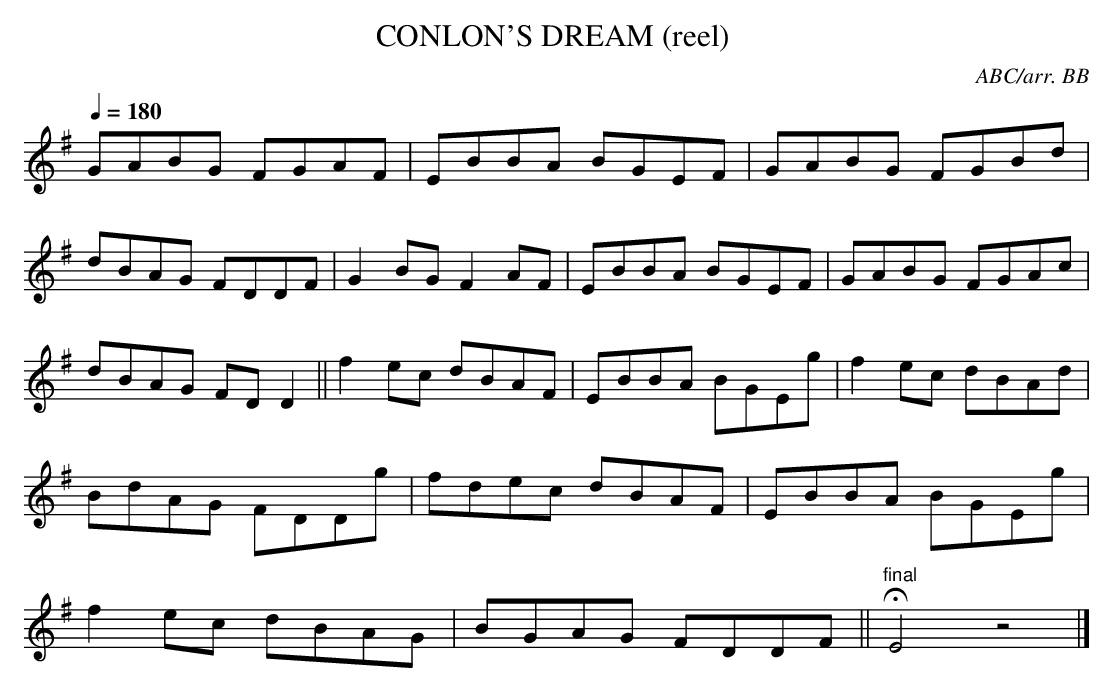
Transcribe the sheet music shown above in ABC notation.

X:1
T:CONLON'S DREAM (reel) \
C:ABC/arr. BB\
Q:1/4=180\
M:4/4\
L:1/8\
K:Em\
GABG FGAF|EBBA BGEF|GABG FGBd|dBAG FDDF|\
G2BG F2AF|EBBA BGEF|GABG FGAc|dBAG FDD2||\
f2ec dBAF|EBBA BGEg|f2ec dBAd|BdAG FDDg|\
fdec dBAF|EBBA BGEg|f2ec dBAG|BGAG FDDF||\
"final"HE4z4|]\
\
\
